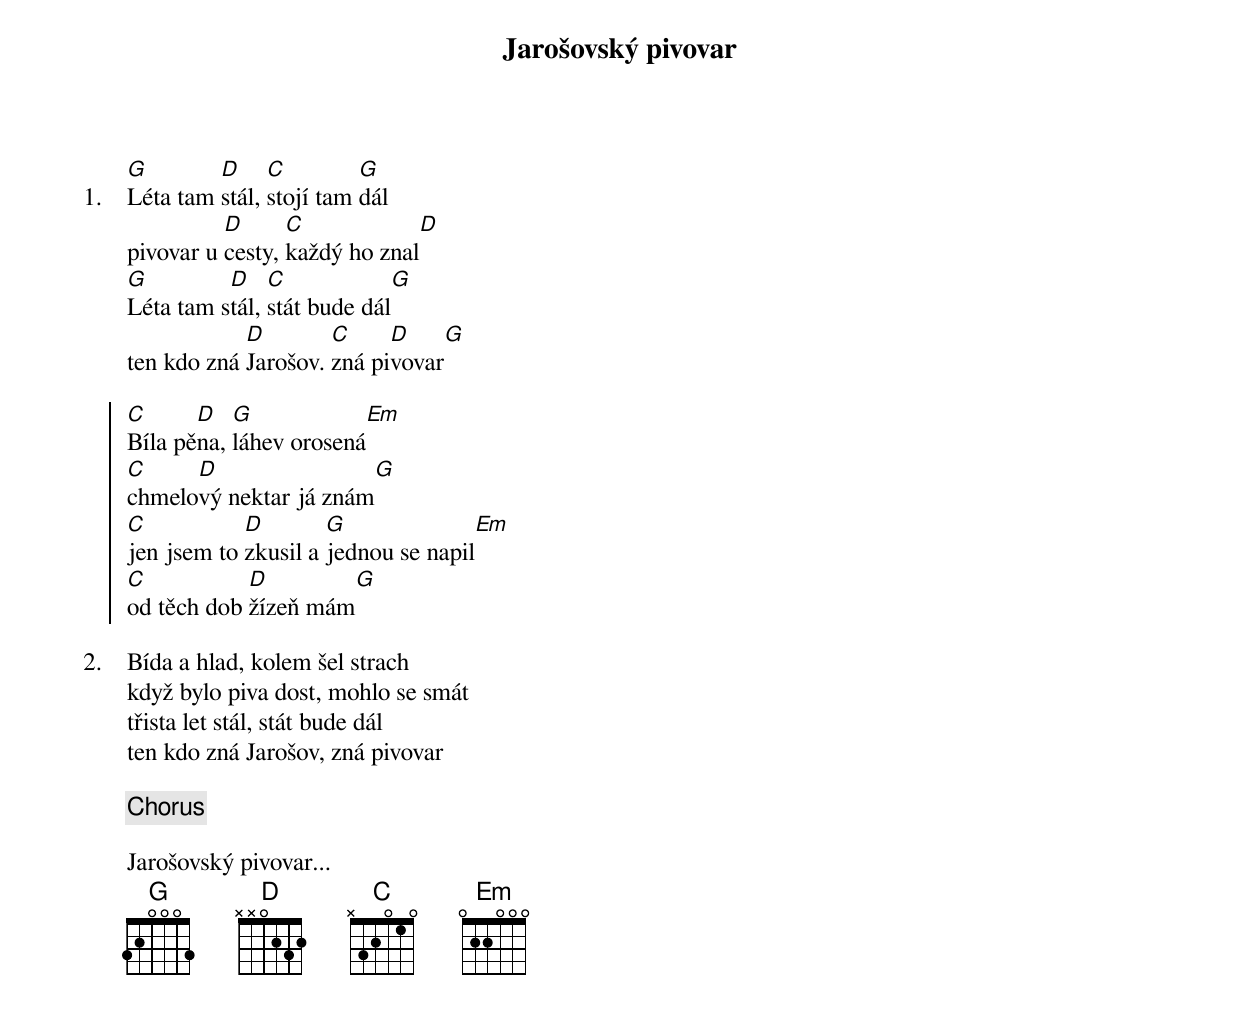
{title: Jarošovský pivovar}
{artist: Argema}

{sov: 1.}
[G]Léta tam [D]stál, [C]stojí tam [G]dál
pivovar u [D]cesty, [C]každý ho znal[D]
[G]Léta tam s[D]tál, [C]stát bude dál[G]
ten kdo zná [D]Jarošov. [C]zná pi[D]vovar[G]
{eov}

{soc}
[C]Bíla pě[D]na, [G]láhev orosená[Em]
[C]chmelo[D]vý nektar já znám[G]
[C]jen jsem to [D]zkusil a [G]jednou se napil[Em]
[C]od těch dob [D]žízeň mám[G]
{eoc}

{sov: 2.}
Bída a hlad, kolem šel strach
když bylo piva dost, mohlo se smát
třista let stál, stát bude dál
ten kdo zná Jarošov, zná pivovar
{eov}

{chorus}

{sov}
Jarošovský pivovar...
{eov}
